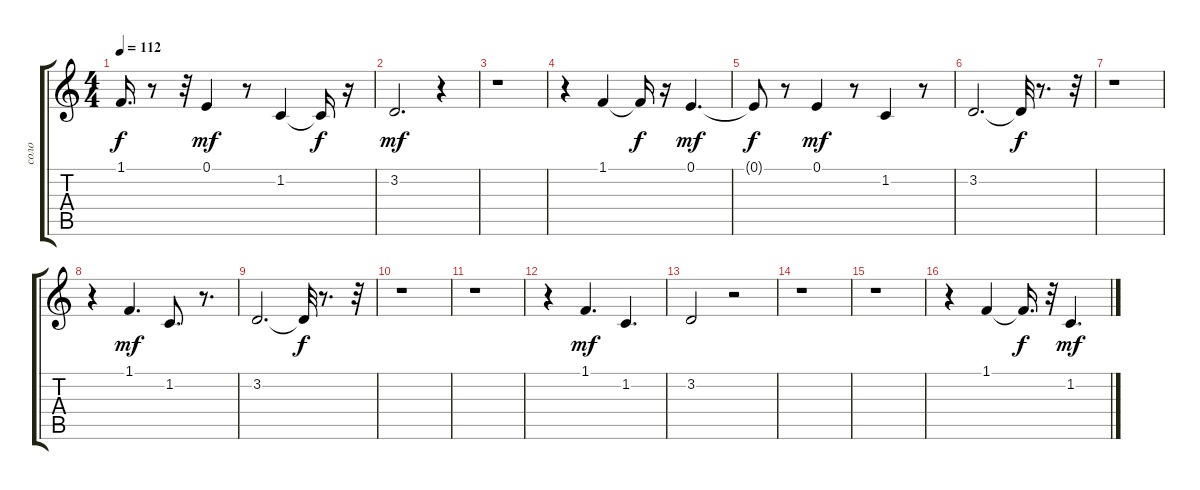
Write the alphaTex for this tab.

\track ("соло" "соло") {instrument musicbox}
\staff {score tabs}
\tuning (E4 B3 G3 D3 A2 E2) {hide}
\ts (4 4)
\tempo 112
\clef g2
\ks c
1.1{t}.16{d dy f} r.8 r.32 0.1.4{dy mf} r.8 1.2.4 1.2{t}.16{dy f} r.16 |
3.2.2{d dy mf} r.4 |
r.1 |
r.4 1.1.4 1.1{t}.16{dy f} r.16 0.1.4{d dy mf} |
0.1{t}.8{dy f} r.8 0.1.4{dy mf} r.8 1.2.4 r.8 |
3.2.2{d} 3.2{t}.32{dy f} r.8{d} r.32 |
r.1 |
r.4 1.1.4{d dy mf} 1.2.8{d} r.8{d} |
3.2.2{d} 3.2{t}.32{dy f} r.8{d} r.32 |
r.1 |
r.1 |
r.4 1.1.4{d dy mf} 1.2.4{d} |
3.2.2 r.2 |
r.1 |
r.1 |
r.4 1.1.4 1.1{t}.16{d dy f} r.32 1.2.4{d dy mf}
